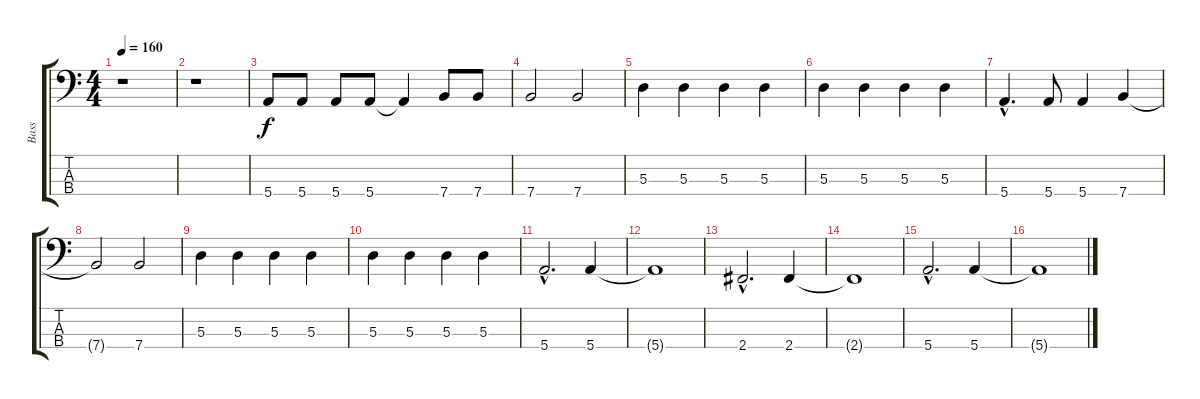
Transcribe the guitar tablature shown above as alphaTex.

\track ("Bass" "Bass") {instrument electricbassfinger}
\staff {score tabs}
\tuning (G2 D2 A1 E1) {hide}
\ts (4 4)
\tempo 160
\clef f4
\ks c
r.1{dy f instrument electricbassfinger} |
r.1 |
5.4.8 5.4.8 5.4.8 5.4.8 5.4{t}.4 7.4.8 7.4.8 |
7.4.2 7.4.2 |
5.3.4 5.3.4 5.3.4 5.3.4 |
5.3.4 5.3.4 5.3.4 5.3.4 |
5.4{hac}.4{d} 5.4.8 5.4.4 7.4.4 |
7.4{t}.2 7.4.2 |
5.3.4 5.3.4 5.3.4 5.3.4 |
5.3.4 5.3.4 5.3.4 5.3.4 |
5.4{hac}.2{d} 5.4.4 |
5.4{t}.1 |
2.4{hac}.2{d} 2.4.4 |
2.4{t}.1 |
5.4{hac}.2{d} 5.4.4 |
5.4{t}.1
